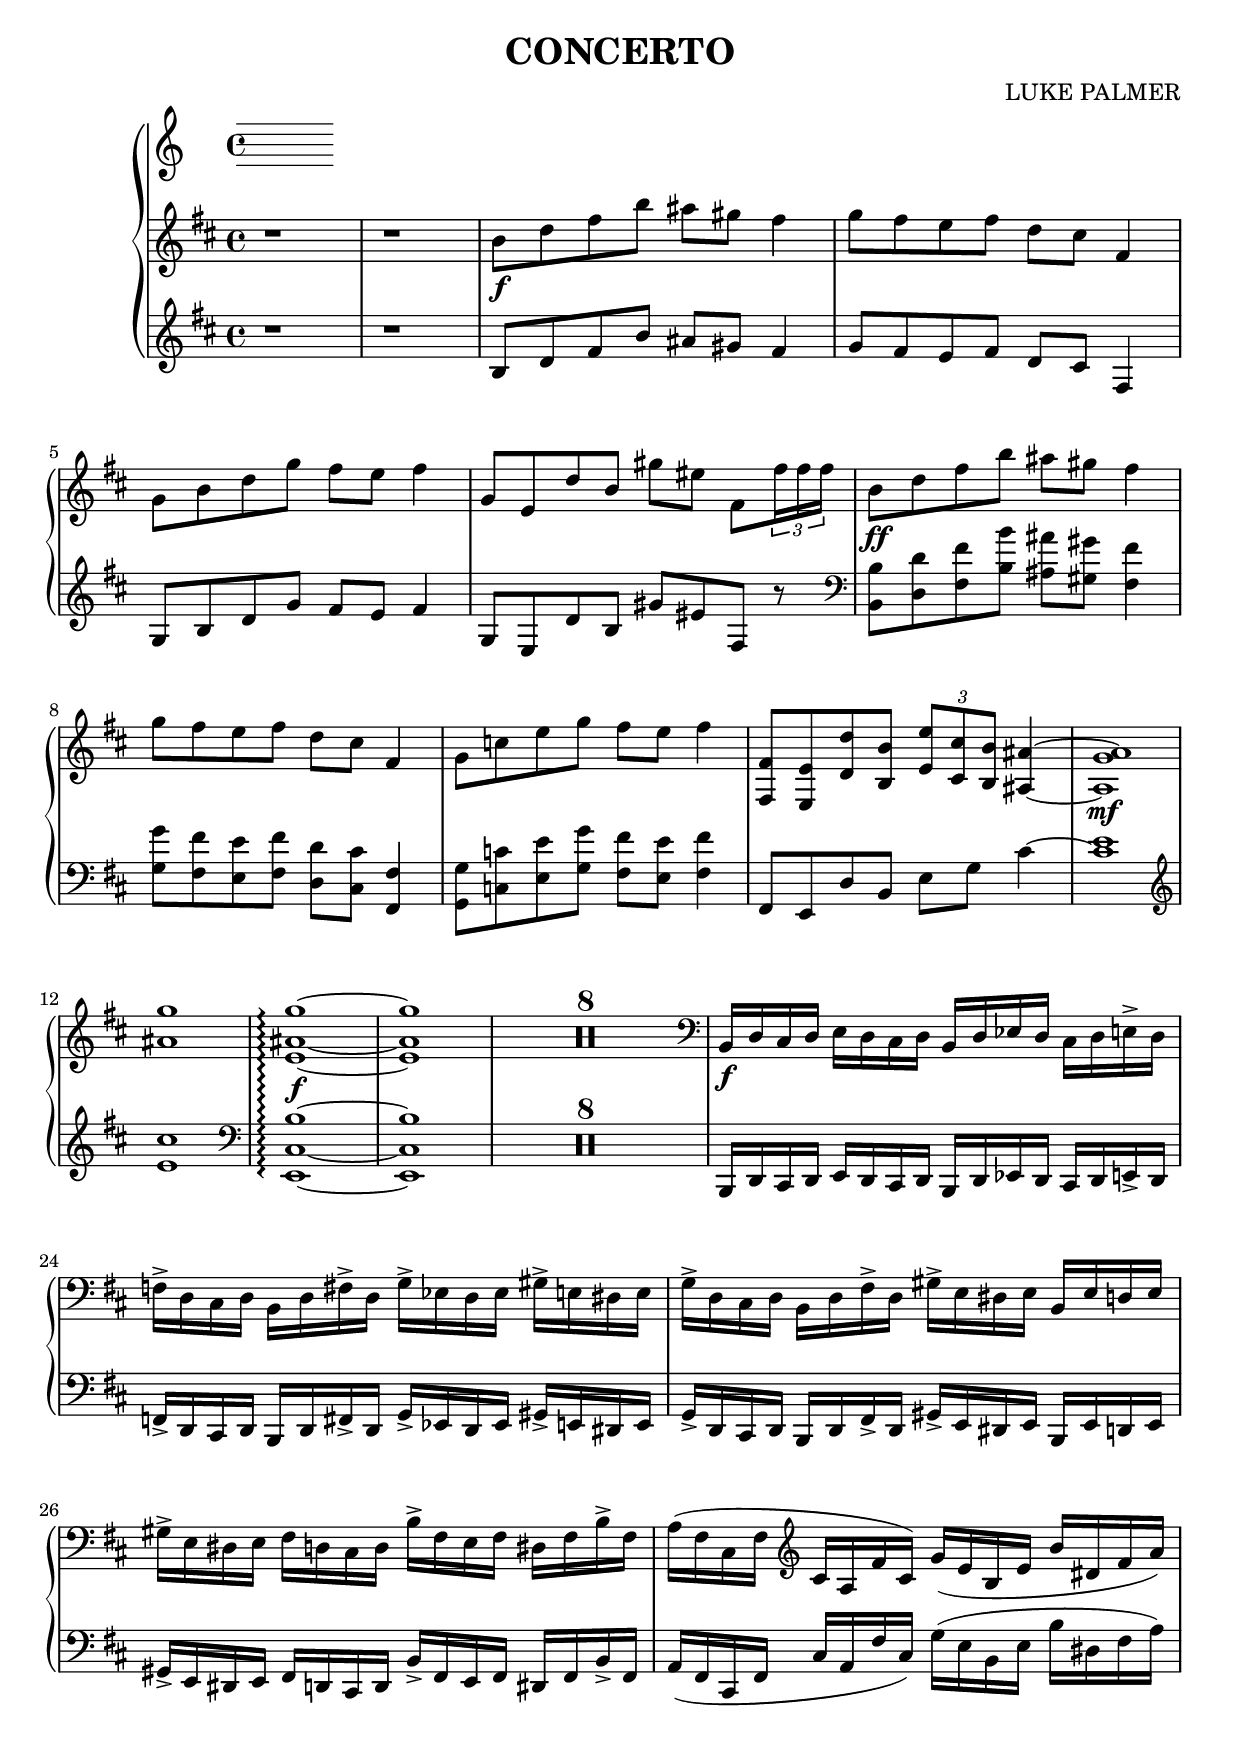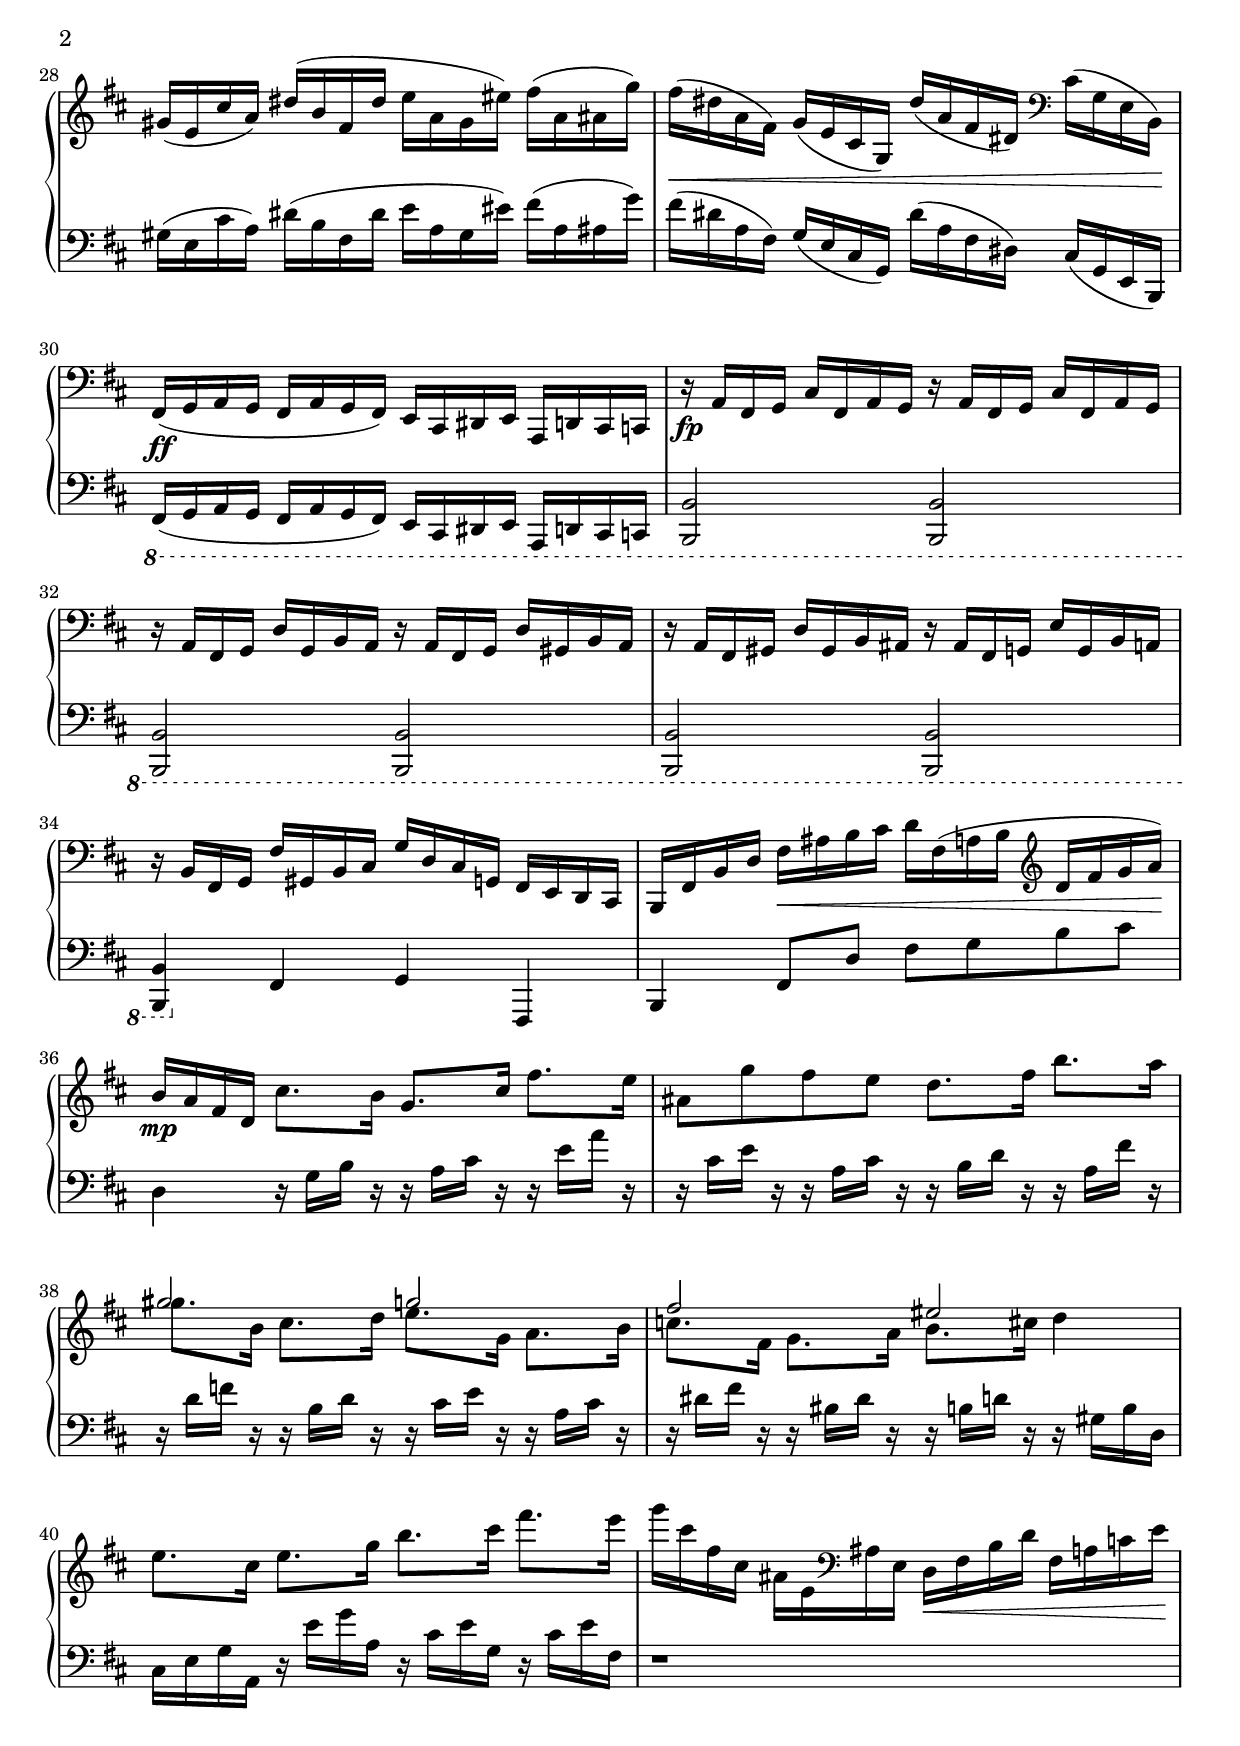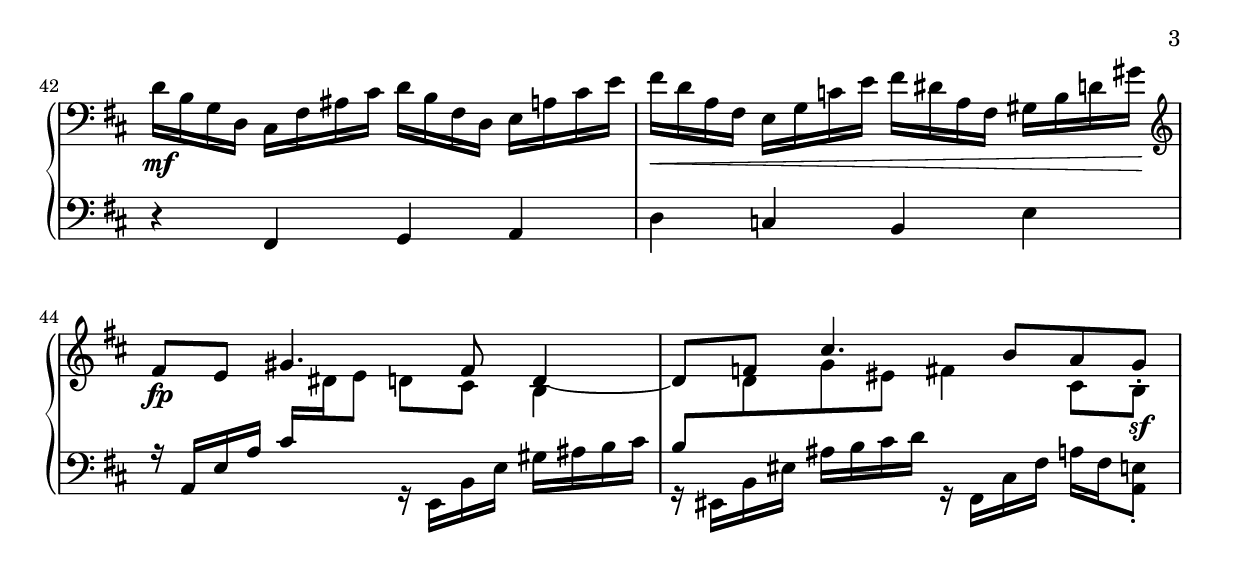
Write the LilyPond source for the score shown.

\version "2.4.2"

%%%%%%%%%%%%%%%%%%
% Theme A, intro %
%%%%%%%%%%%%%%%%%%

mvmtOnePianoSectOneRight = \relative b' {
  r1 r1
  | b8\f d fis b ais gis fis4
  | g8 fis e fis d cis fis,4
  | g8 b d g fis e fis4
  | g,8 e d' b gis' eis fis, \times 2/3 { fis'16 fis fis } 
  
  | b,8\ff d fis b ais gis fis4
  | g8 fis e fis d cis fis,4
  | g8 c e g fis e fis4
  | <fis, fis,>8 <e e,> <d' d,> <b b,> 
      \times 2/3 { <e e,> <cis cis,> <b b,> } <ais ais,>4~
  
  | <ais g ais,>1\mf
  | <g' ais,>
  | <e, ais g'>\arpeggio\f~
  | <e ais g'>
}

mvmtOnePianoSectOneLeft = \relative b {
  r1 r1
  | b8 d fis b ais gis fis4
  | g8 fis e fis d cis fis,4
  | g8 b d g fis e fis4
  | g,8 e d' b gis' eis fis, r

  \clef bass
  | <b b,> <d d,> <fis fis,> <b b,> <ais ais,> <gis gis,> <fis fis,>4
  | <g g,>8 <fis fis,> <e e,> <fis fis,> <d d,> <cis cis,> <fis, fis,>4
  | <g g,>8 <c c,> <e e,> <g g,> <fis fis,> <e e,> <fis fis,>4
  | fis,,8 e d' b e g cis4~
  
  | <cis e>1
  \clef treble
  | <e cis'>
  \clef bass
  | <e,, cis' b'>\arpeggio~
  | <e cis' b'>
}

%%%%%%%%%%%%%%%%%%%%%%%%%%%%%%%%
% Theme B, initial development %
%%%%%%%%%%%%%%%%%%%%%%%%%%%%%%%%

mvmtOnePianoSectTwoBase = \relative b, {
  | b16 d cis d e d cis d b d ees d cis d e-> d
  | f-> d cis d b d fis-> d g-> ees d ees gis-> e dis e
  | g-> d cis d b d fis-> d gis-> e dis e b e d e
  | gis-> e dis e fis d cis d b'-> fis e fis dis fis b-> fis
}

mvmtOnePianoSectTwoRight = \relative b {
  \clef bass
  << \mvmtOnePianoSectTwoBase { s1\f } >>
  | a16( fis cis fis 
      \clef treble
      cis' a fis' cis) 
      g'( e b e b' dis, fis a)
  | gis( e cis' a) dis( b fis dis' e a, gis eis') fis( a, ais g')
  | fis\<( dis a fis) g( e cis g) dis''( a fis dis)
      \clef bass
      cis( g e b)\!
  | fis\ff( g a g fis a g fis) e cis dis e a, d cis c

  | r\fp a' fis g cis fis, a g r a fis g cis fis, a g
  | r a fis g d' g, b a r a fis g d' gis, b a
  | r a fis gis d' gis, b ais r ais fis g e' g, b a
  | r b fis g fis' gis, b cis g' d cis g fis e d cis
  | b fis' b d fis\< ais b cis d fis,( a b
      \clef treble
      d fis g a)\!
}

mvmtOnePianoSectTwoLeft = \relative b, {
  \transpose b b, \mvmtOnePianoSectTwoBase
  | a( fis cis fis cis' a fis' cis) 
      g'( e b e b' dis, fis a)
  | gis( e cis' a) dis( b fis dis' e a, gis eis') fis( a, ais g')
  | fis( dis a fis) g( e cis g) dis''( a fis dis) cis( g e b)
  #(set-octavation -1)
  | fis( g a g fis a g fis) e cis dis e a, d cis c
  
  | << 
    { b2 b b b b b }
    { b'2 b b b b b }
  >>
  | << b,4 b'4 >>
  #(set-octavation 0)
    fis' g fis,
  | b fis'8 d' fis g b cis
}

%%%%%%%%%%%%%%%%%%%%%%%%%%%%
% Accompaniment to theme C %
%%%%%%%%%%%%%%%%%%%%%%%%%%%%

mvmtOnePianoSectThreeRight = \relative b' {
  | b16\mp a fis d cis'8. b16 g8. cis16 fis8. e16
  | ais,8 g' fis e d8. fis16 b8. a16
  | << 
       { gis2 g2 } \\
       { gis8. b,16 cis8. d16 e8. g,16 a8. b16 }
    >>
  | <<
       { fis'2 eis2 } \\
       { c8. fis,16 g8. a16 b8. cis16 d4 }
    >>
  | e8. cis16 e8. g16 b8. cis16 fis8. e16
  | g16 cis, fis, cis ais e
      \clef bass
      ais, e d\< fis b d fis, a c e\!
  | d\mf b g d cis fis ais cis d b fis d e a cis e
  | fis\< d a fis e g c e fis dis a fis gis b d gis\!
  \clef treble
  | fis8\fp e gis4. fis8 d4~
  | d8 f \stemUp cis'4. b8 a g-.\sf \stemNeutral  % XXX sf conflicts
}

mvmtOnePianoSectThreeLeft = \relative b, {
  | d4 r16 g b r r a cis r r e a r
  | r cis, e r r a, cis r r b d r r a fis' r
  | r d f r r b, d r r cis e r r a, cis r
  | r dis fis r r bis, dis r r b d r r gis, b d,
  | cis e g a, r e'' g a, r cis e g, r cis e fis,
  | r1
  | r4 fis, g a 
  | d c b e
  | <<
      { r16 a, e' a cis 
          \change Staff = pianoRight \stemDown dis e8 d cis b4 \stemNeutral } \\
      { \change Staff = pianoLeft s2 r16 e,, b' e gis ais b cis }
    >>
  | <<
      { b8 \change Staff = pianoRight \stemDown d g eis fis4 cis8 b8-. \stemNeutral } \\
      { r16 eis,, b' eis ais b cis d r fis,, cis' fis a fis <e a,>8-. }
    >>
}

mvmtOnePianoRight = {
  \clef treble
  \key b \minor
  \time 4/4

  \mvmtOnePianoSectOneRight
  R1*8
  \mvmtOnePianoSectTwoRight
  \mvmtOnePianoSectThreeRight
}

mvmtOnePianoLeft = {
  \clef treble
  \key b \minor
  \time 4/4
  
  \mvmtOnePianoSectOneLeft
  R1*8
  \mvmtOnePianoSectTwoLeft
  \mvmtOnePianoSectThreeLeft
}


\book {
	\header {
		composer = "LUKE PALMER"
		title = "CONCERTO"
	}

	\score {
        \context PianoStaff <<
          \set Score.skipBars = ##t
          \set PianoStaff.connectArpeggios = ##t
          \set Staff.midiInstrument = "piano"
          \context Staff = "pianoRight" {
            \mvmtOnePianoRight
          }
          \context Staff = "pianoLeft" {
            \mvmtOnePianoLeft
          }
        >>
	}
}
